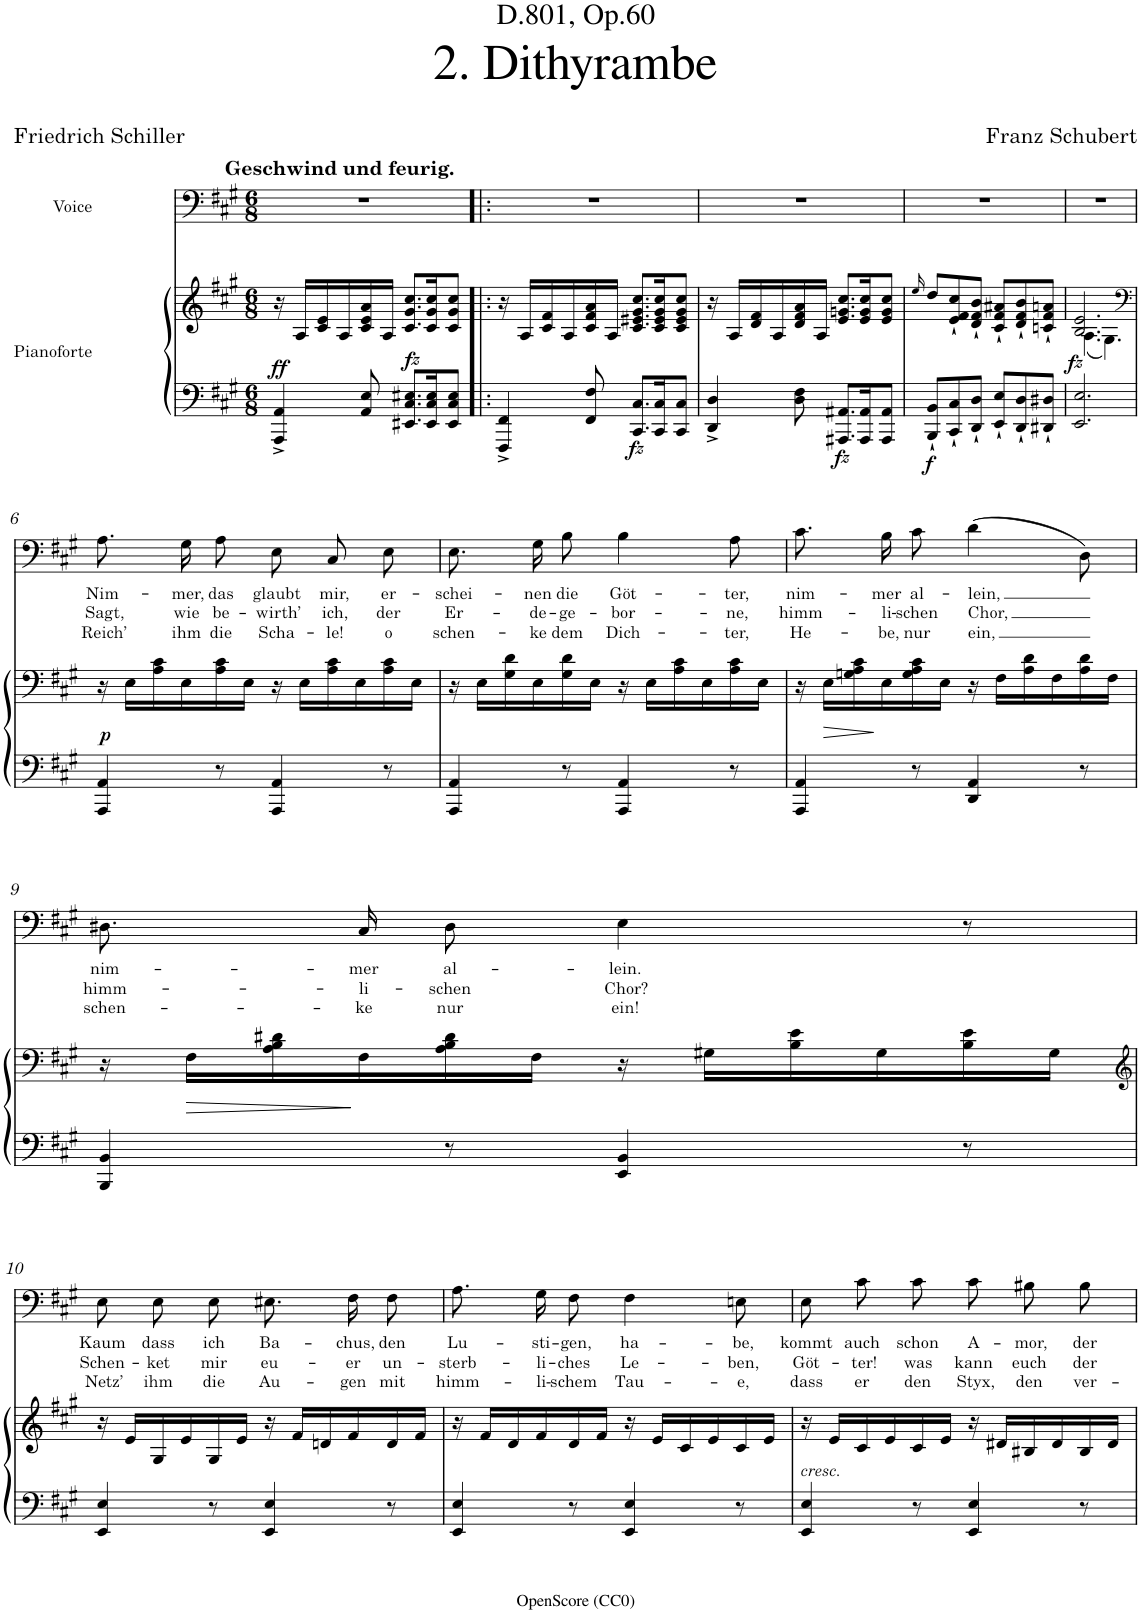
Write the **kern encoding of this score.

**kern	**kern	**dynam	**kern	**text	**text	**text
*part2	*part2	*part2	*part1	*part1	*part1	*part1
*staff3	*staff2	*staff2/3	*staff1	*staff1	*staff1	*staff1
*I"Pianoforte	*	*	*I"Voice	*	*	*
*I'Pno	*	*	*	*	*	*
*clefF4	*clefG2	*	*clefF4	*	*	*
*k[f#c#g#]	*k[f#c#g#]	*	*k[f#c#g#]	*	*	*
*M6/8	*M6/8	*	*M6/8	*	*	*
=1	=1	=1	=1	=1	=1	=1
!	!	!	!LO:TX:a:B:t=Geschwind und feurig.	!	!	!
!	!	!LO:DY:a=2	!	!	!	!
4AAA/^ 4AA/^	16r	ff	2.r	.	.	.
.	16A/LL	.	.	.	.	.
.	16c#/ 16e/	.	.	.	.	.
.	16A/	.	.	.	.	.
8AA/ 8E/	16c#/ 16e/ 16a/	.	.	.	.	.
.	16A/JJ	.	.	.	.	.
!	!	!LO:DY:a=2	!	!	!	!
8.EE#X/ 8.C#/ 8.E#X/L	8.c#/ 8.g#/ 8.cc#/L	fz	.	.	.	.
16EE#/ 16C#/ 16E#/K	16c#/ 16g#/ 16cc#/K	.	.	.	.	.
8EE#/ 8C#/ 8E#/J	8c#/ 8g#/ 8cc#/J	.	.	.	.	.
=2!|:	=2!|:	=2!|:	=2!|:	=2!|:	=2!|:	=2!|:
4FFF#/^ 4FF#/^	16r	.	2.r	.	.	.
.	16A/LL	.	.	.	.	.
.	16c#/ 16f#/	.	.	.	.	.
.	16A/	.	.	.	.	.
8FF#/ 8F#/	16c#/ 16f#/ 16a/	.	.	.	.	.
.	16A/JJ	.	.	.	.	.
!	!	!LO:DY:b=2	!	!	!	!
8.CC#/ 8.C#/L	8.c#/ 8.e#X/ 8.g#/ 8.cc#/L	fz	.	.	.	.
16CC#/ 16C#/K	16c#/ 16e#/ 16g#/ 16cc#/K	.	.	.	.	.
8CC#/ 8C#/J	8c#/ 8e#/ 8g#/ 8cc#/J	.	.	.	.	.
=3	=3	=3	=3	=3	=3	=3
4DD/^ 4D/^	16r	.	2.r	.	.	.
.	16A/LL	.	.	.	.	.
.	16d/ 16f#/	.	.	.	.	.
.	16A/	.	.	.	.	.
8D\ 8F#\	16d/ 16f#/ 16a/	.	.	.	.	.
.	16A/JJ	.	.	.	.	.
!	!	!LO:DY:b=2	!	!	!	!
8.AAA#X/ 8.AA#X/L	8.e/ 8.gn/ 8.cc#/L	fz	.	.	.	.
16AAA#/ 16AA#/K	16e/ 16g/ 16cc#/K	.	.	.	.	.
8AAA#/ 8AA#/J	8e/ 8g/ 8cc#/J	.	.	.	.	.
=4	=4	=4	=4	=4	=4	=4
.	16qee/	.	.	.	.	.
!	!	!LO:DY:b=2	!	!	!	!
8BBB/` 8BB/`L	8dd/L	f	2.r	.	.	.
8CC#/` 8C#/`	8e/` 8f#/` 8cc#/`	.	.	.	.	.
8DD/` 8D/`J	8d/` 8f#/` 8b/`J	.	.	.	.	.
8EE/` 8E/`L	8c#/` 8f#/` 8a#X/`L	.	.	.	.	.
8DD/` 8D/`	8d/` 8f#/` 8b/`	.	.	.	.	.
8DD#X/` 8D#X/`J	8cn/` 8f#/` 8an/`J	.	.	.	.	.
=5	=5	=5	=5	=5	=5	=5
*	*^	*	*	*	*	*
!	!	!	!LO:DY:a=2	!	!	!	!
2.EE/ 2.E/	2.B/ 2.e/	(4.A\	fz	2.r	.	.	.
.	.	4.G#\)	.	.	.	.	.
*	*v	*v	*	*	*	*	*
!!LO:LB:g=z
=6	=6	=6	=6	=6	=6	=6
*	*clefF4	*	*	*	*	*
*	*^	*	*	*	*	*
!	!	!	!LO:DY:a=2	!	!LO:LY:b	!LO:LY:b	!LO:LY:b
*	*v	*v	*	*	*	*	*
4AAA/ 4AA/	16r	p	8.A\L	Nim-	Sagt,	Reich’
.	16E\LL	.	.	.	.	.
.	16A\ 16c#\	.	.	.	.	.
!	!	!	!	!LO:LY:b	!LO:LY:b	!LO:LY:b
.	16E\	.	16G#\K	-mer,	wie	ihm
!	!	!	!	!LO:LY:b	!LO:LY:b	!LO:LY:b
8r	16A\ 16c#\	.	8A\J	das	be-	die
.	16E\JJ	.	.	.	.	.
!	!	!	!	!LO:LY:b	!LO:LY:b	!LO:LY:b
4AAA/ 4AA/	16r	.	8E\L	glaubt	-wirth’	Scha-
.	16E\LL	.	.	.	.	.
!	!	!	!	!LO:LY:b	!LO:LY:b	!LO:LY:b
.	16A\ 16c#\	.	8C#\	mir,	ich,	-le!
.	16E\	.	.	.	.	.
!	!	!	!	!LO:LY:b	!LO:LY:b	!LO:LY:b
8r	16A\ 16c#\	.	8E\J	er-	der	o
.	16E\JJ	.	.	.	.	.
=7	=7	=7	=7	=7	=7	=7
!	!	!	!	!LO:LY:b	!LO:LY:b	!LO:LY:b
4AAA/ 4AA/	16r	.	8.E\L	-schei-	Er-	schen-
.	16E\LL	.	.	.	.	.
.	16G#\ 16d\	.	.	.	.	.
!	!	!	!	!LO:LY:b	!LO:LY:b	!LO:LY:b
.	16E\	.	16G#\K	-nen	-de-	-ke
!	!	!	!	!LO:LY:b	!LO:LY:b	!LO:LY:b
8r	16G#\ 16d\	.	8B\J	die	-ge-	dem
.	16E\JJ	.	.	.	.	.
!	!	!	!	!LO:LY:b	!LO:LY:b	!LO:LY:b
4AAA/ 4AA/	16r	.	4B\	Göt-	-bor-	Dich-
.	16E\LL	.	.	.	.	.
.	16A\ 16c#\	.	.	.	.	.
.	16E\	.	.	.	.	.
!	!	!	!	!LO:LY:b	!LO:LY:b	!LO:LY:b
8r	16A\ 16c#\	.	8A\	-ter,	-ne,	-ter,
.	16E\JJ	.	.	.	.	.
=8	=8	=8	=8	=8	=8	=8
!	!	!	!	!LO:LY:b	!LO:LY:b	!LO:LY:b
4AAA/ 4AA/	16r	.	8.c#\L	nim-	himm-	He-
!	!	!LO:HP:b	!	!	!	!
.	16E\LL	>	.	.	.	.
.	16Gn\ 16A\ 16c#\	.	.	.	.	.
!	!	!	!	!LO:LY:b	!LO:LY:b	!LO:LY:b
.	16E\	]	16B\K	-mer	-li-	-be,
!	!	!	!	!LO:LY:b	!LO:LY:b	!LO:LY:b
8r	16G\ 16A\ 16c#\	.	8c#\J	al-	-schen	nur
.	16E\JJ	.	.	.	.	.
!	!	!	!	!LO:LY:b	!LO:LY:b	!LO:LY:b
4DD/ 4AA/	16r	.	(4d\	-lein,	Chor,	ein,
.	16F#\LL	.	.	.	.	.
.	16A\ 16d\	.	.	.	.	.
.	16F#\	.	.	.	.	.
8r	16A\ 16d\	.	8D\)	.	.	.
.	16F#\JJ	.	.	.	.	.
!!LO:LB:g=z
=9	=9	=9	=9	=9	=9	=9
!	!	!	!	!LO:LY:b	!LO:LY:b	!LO:LY:b
4BBB/ 4BB/	16r	.	8.D#X\L	nim-	himm-	schen-
!	!	!LO:HP:b	!	!	!	!
.	16F#\LL	>	.	.	.	.
.	16A\ 16B\ 16d#X\	.	.	.	.	.
!	!	!	!	!LO:LY:b	!LO:LY:b	!LO:LY:b
.	16F#\	]	16C#\K	-mer	-li-	-ke
!	!	!	!	!LO:LY:b	!LO:LY:b	!LO:LY:b
8r	16A\ 16B\ 16d#\	.	8D#\J	al-	-schen	nur
.	16F#\JJ	.	.	.	.	.
!	!	!	!	!LO:LY:b	!LO:LY:b	!LO:LY:b
4EE/ 4BB/	16r	.	4E\	-lein.	Chor?	ein!
.	16G#X\LL	.	.	.	.	.
.	16B\ 16e\	.	.	.	.	.
.	16G#\	.	.	.	.	.
8r	16B\ 16e\	.	8r	.	.	.
.	16G#\JJ	.	.	.	.	.
!!LO:LB:g=z
=10	=10	=10	=10	=10	=10	=10
*	*clefG2	*	*	*	*	*
!	!	!	!	!LO:LY:b	!LO:LY:b	!LO:LY:b
4EE/ 4E/	16r	.	8E\L	Kaum	Schen-	Netz’
.	16e/LL	.	.	.	.	.
!	!	!	!	!LO:LY:b	!LO:LY:b	!LO:LY:b
.	16G#/	.	8E\	dass	-ket	ihm
.	16e/	.	.	.	.	.
!	!	!	!	!LO:LY:b	!LO:LY:b	!LO:LY:b
8r	16G#/	.	8E\J	ich	mir	die
.	16e/JJ	.	.	.	.	.
!	!	!	!	!LO:LY:b	!LO:LY:b	!LO:LY:b
4EE/ 4E/	16r	.	8.E#X\L	Ba-	eu-	Au-
.	16f#/LL	.	.	.	.	.
.	16dn/	.	.	.	.	.
!	!	!	!	!LO:LY:b	!LO:LY:b	!LO:LY:b
.	16f#/	.	16F#\K	-chus,	-er	-gen
!	!	!	!	!LO:LY:b	!LO:LY:b	!LO:LY:b
8r	16d/	.	8F#\J	den	un-	mit
.	16f#/JJ	.	.	.	.	.
=11	=11	=11	=11	=11	=11	=11
!	!	!	!	!LO:LY:b	!LO:LY:b	!LO:LY:b
4EE/ 4E/	16r	.	8.A\L	Lu-	-sterb-	himm-
.	16f#/LL	.	.	.	.	.
.	16d/	.	.	.	.	.
!	!	!	!	!LO:LY:b	!LO:LY:b	!LO:LY:b
.	16f#/	.	16G#\K	-sti-	-li-	-li-
!	!	!	!	!LO:LY:b	!LO:LY:b	!LO:LY:b
8r	16d/	.	8F#\J	-gen,	-ches	-schem
.	16f#/JJ	.	.	.	.	.
!	!	!	!	!LO:LY:b	!LO:LY:b	!LO:LY:b
4EE/ 4E/	16r	.	4F#\	ha-	Le-	Tau-
.	16e/LL	.	.	.	.	.
.	16c#/	.	.	.	.	.
.	16e/	.	.	.	.	.
!	!	!	!	!LO:LY:b	!LO:LY:b	!LO:LY:b
8r	16c#/	.	8En\	-be,	-ben,	-e,
.	16e/JJ	.	.	.	.	.
=12	=12	=12	=12	=12	=12	=12
!LO:TX:a:i:t=cresc.	!	!	!	!	!	!
!	!	!	!	!LO:LY:b	!LO:LY:b	!LO:LY:b
4EE/ 4E/	16r	.	8E\L	kommt	Göt-	dass
.	16e/LL	.	.	.	.	.
!	!	!	!	!LO:LY:b	!LO:LY:b	!LO:LY:b
.	16c#/	.	8c#\	auch	-ter!	er
.	16e/	.	.	.	.	.
!	!	!	!	!LO:LY:b	!LO:LY:b	!LO:LY:b
8r	16c#/	.	8c#\J	schon	was	den
.	16e/JJ	.	.	.	.	.
!	!	!	!	!LO:LY:b	!LO:LY:b	!LO:LY:b
4EE/ 4E/	16r	.	8c#\L	A-	kann	Styx,
.	16d#X/LL	.	.	.	.	.
!	!	!	!	!LO:LY:b	!LO:LY:b	!LO:LY:b
.	16B#X/	.	8B#X\	-mor,	euch	den
.	16d#/	.	.	.	.	.
!	!	!	!	!LO:LY:b	!LO:LY:b	!LO:LY:b
8r	16B#/	.	8B#\J	der	der	ver-
.	16d#/JJ	.	.	.	.	.
=	=	=	=	=	=	=
*-	*-	*-	*-	*-	*-	*-
